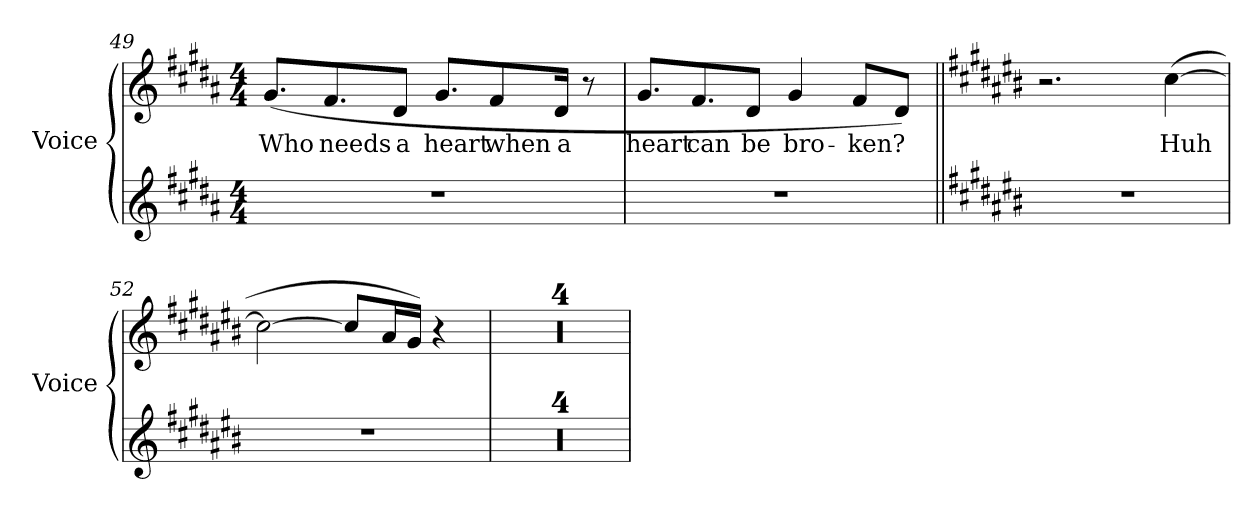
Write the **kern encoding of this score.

**kern	**kern	**text
*part2	*part1	*part1
*staff2	*staff1	*staff1
*I"Voice	*I"Voice	*
*I'Voice	*I'Voice	*
!!LO:LB:g=z
*clefG2	*clefG2	*
*k[f#c#g#d#a#]	*k[f#c#g#d#a#]	*
*g#:	*g#:	*
*M4/4	*M4/4	*
=49	=49	=49
!	!	!LO:LY:b:color=#000000
1r	(8.g#i/L	Who
!	!	!LO:LY:b:color=#000000
.	8.f#i/	needs
!	!	!LO:LY:b:color=#000000
.	8d#i/J	a
!	!	!LO:LY:b:color=#000000
.	8.g#i/L	heart
!	!	!LO:LY:b:color=#000000
.	8f#i/	when
!	!	!LO:LY:b:color=#000000
.	16d#i/Jk	a
.	8r	.
=50	=50	=50
!	!	!LO:LY:b:color=#000000
1r	8.g#i/L	heart
!	!	!LO:LY:b:color=#000000
.	8.f#i/	can
!	!	!LO:LY:b:color=#000000
.	8d#i/J	be
!	!	!LO:LY:b:color=#000000
.	4g#i/	bro-
!	!	!LO:LY:b:color=#000000
.	8f#i/L	-ken?
.	8d#i/J)	.
=51||	=51||	=51||
*k[f#c#g#d#a#e#b#]	*k[f#c#g#d#a#e#b#]	*
*C#:	*C#:	*
1r	2.r	.
!	!	!LO:LY:b:color=#000000
.	([4cc#i\	Huh
=52	=52	=52
1r	2cc#i\_	.
.	8cc#i/L]	.
.	16a#i/L	.
.	16g#i/JJ)	.
.	4r	.
=53	=53	=53
1r	1r	.
=54	=54	=54
1r	1r	.
=55	=55	=55
1r	1r	.
=56	=56	=56
1r	1r	.
=	=	=
*-	*-	*-
